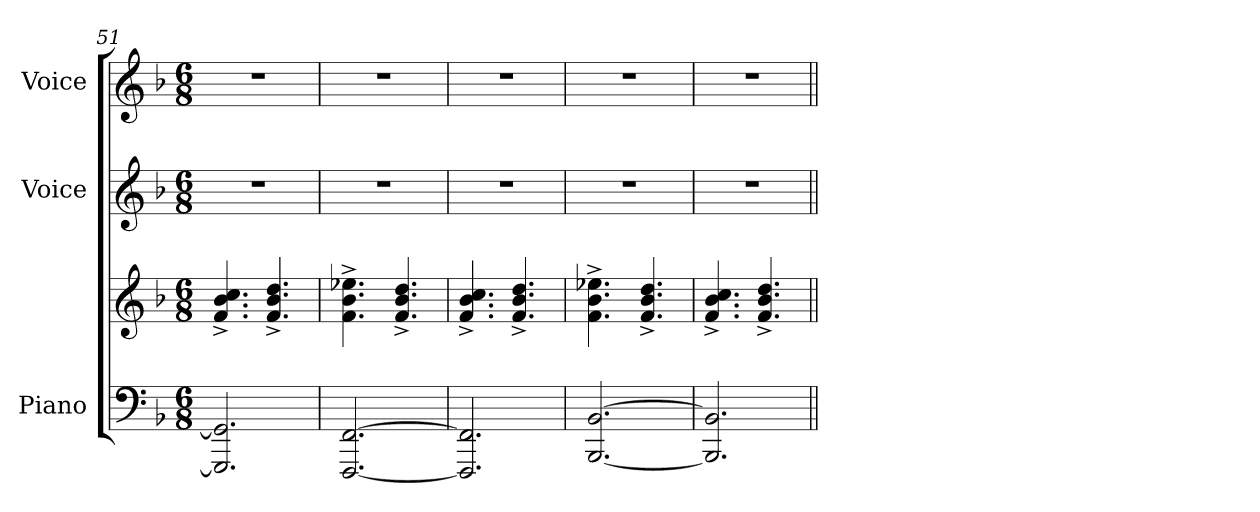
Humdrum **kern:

**kern	**kern	**kern	**kern
*part3	*part3	*part2	*part1
*staff4	*staff3	*staff2	*staff1
*I"Piano	*	*I"Voice	*I"Voice
*I'Pno.	*	*I'Vo.	*I'Vo.
*clefF4	*clefG2	*clefG2	*clefG2
*k[b-]	*k[b-]	*k[b-]	*k[b-]
*M6/8	*M6/8	*M6/8	*M6/8
=51	=51	=51	=51
2.GGG/] 2.GG/]	4.f/^ 4.b-/^ 4.cc/^	2.r	2.r
.	4.f/^ 4.b-/^ 4.dd/^	.	.
!!LO:LB:g=z
=52	=52	=52	=52
[2.FFF/ [2.FF/	4.f\^ 4.b-\^ 4.ee-X\^	2.r	2.r
.	4.f/^ 4.b-/^ 4.dd/^	.	.
=53	=53	=53	=53
2.FFF/] 2.FF/]	4.f/^ 4.b-/^ 4.cc/^	2.r	2.r
.	4.f/^ 4.b-/^ 4.dd/^	.	.
=54	=54	=54	=54
[2.BBB-/ [2.BB-/	4.f\^ 4.b-\^ 4.ee-X\^	2.r	2.r
.	4.f/^ 4.b-/^ 4.dd/^	.	.
=55	=55	=55	=55
2.BBB-/] 2.BB-/]	4.f/^ 4.b-/^ 4.cc/^	2.r	2.r
.	4.f/^ 4.b-/^ 4.dd/^	.	.
=||	=||	=||	=||
*-	*-	*-	*-
